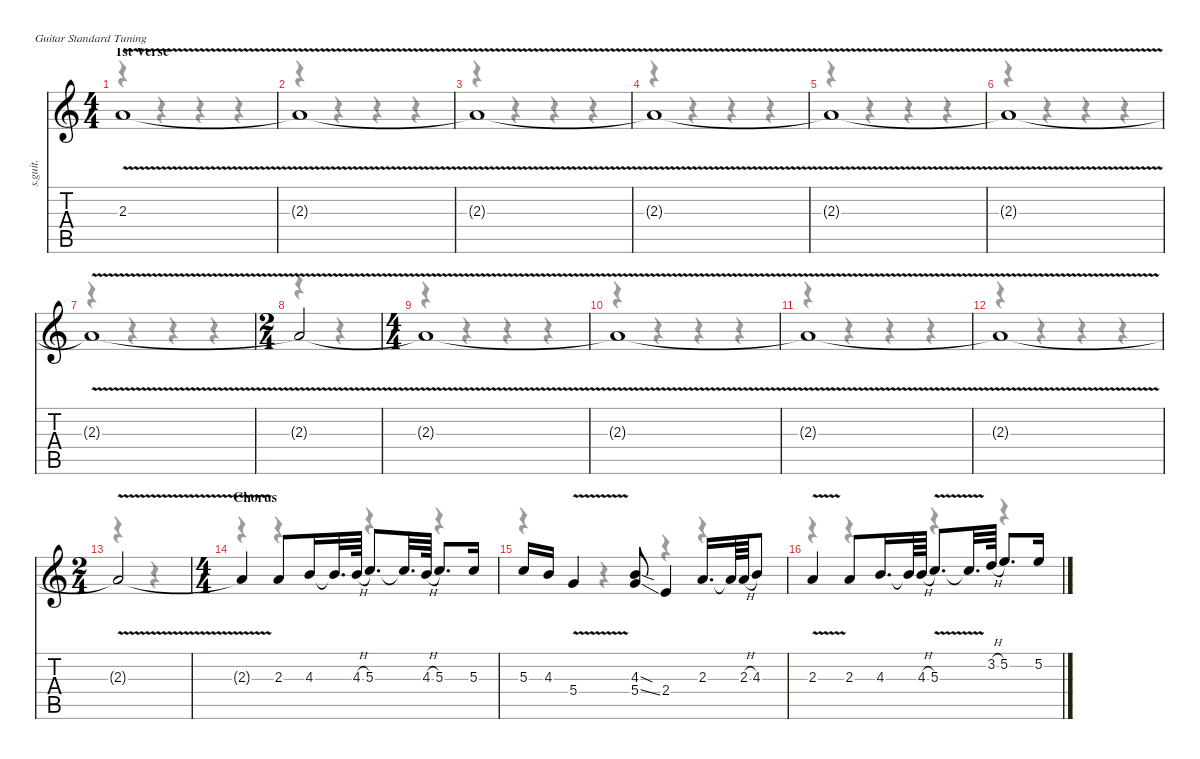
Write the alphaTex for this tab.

\defaultSystemsLayout 4
\hideDynamics
\bracketExtendMode nobrackets
\track ("Kirk Hammett (Clean)" "s.guit.") {instrument electricguitarclean}
\staff {score tabs}
\tuning (E4 B3 G3 D3 A2 E2)
\voice
\ts (4 4)
\section ("" "1st Verse")
\tempo (69 hide)
\clef g2
\ks c
2.3{v t}.1{lyrics (0 "") lyrics (1 "") lyrics (2 "") lyrics (3 "") lyrics (4 "") dy mf} |
2.3{v t}.1{lyrics (0 "") lyrics (1 "") lyrics (2 "") lyrics (3 "") lyrics (4 "")} |
2.3{v t}.1{lyrics (0 "") lyrics (1 "") lyrics (2 "") lyrics (3 "") lyrics (4 "")} |
2.3{v t}.1{lyrics (0 "") lyrics (1 "") lyrics (2 "") lyrics (3 "") lyrics (4 "")} |
2.3{v t}.1{lyrics (0 "") lyrics (1 "") lyrics (2 "") lyrics (3 "") lyrics (4 "")} |
2.3{v t}.1{lyrics (0 "") lyrics (1 "") lyrics (2 "") lyrics (3 "") lyrics (4 "")} |
2.3{v t}.1{lyrics (0 "") lyrics (1 "") lyrics (2 "") lyrics (3 "") lyrics (4 "")} |
\ts (2 4)
\beaming (8 2 2 2 2)
2.3{v t}.2{lyrics (0 "") lyrics (1 "") lyrics (2 "") lyrics (3 "") lyrics (4 "")} |
\ts (4 4)
\beaming (8 2 2 2 2)
2.3{v t}.1{lyrics (0 "") lyrics (1 "") lyrics (2 "") lyrics (3 "") lyrics (4 "")} |
2.3{v t}.1{lyrics (0 "") lyrics (1 "") lyrics (2 "") lyrics (3 "") lyrics (4 "")} |
2.3{v t}.1{lyrics (0 "") lyrics (1 "") lyrics (2 "") lyrics (3 "") lyrics (4 "")} |
2.3{v t}.1{lyrics (0 "") lyrics (1 "") lyrics (2 "") lyrics (3 "") lyrics (4 "")} |
\ts (2 4)
\beaming (8 2 2 2 2)
2.3{v t}.2{lyrics (0 "") lyrics (1 "") lyrics (2 "") lyrics (3 "") lyrics (4 "")} |
\ts (4 4)
\beaming (8 2 2 2 2)
\section ("" "Chorus")
2.3{v t}.4{lyrics (0 "") lyrics (1 "") lyrics (2 "") lyrics (3 "") lyrics (4 "") dy fff} 2.3.8{lyrics (0 "") lyrics (1 "") lyrics (2 "") lyrics (3 "") lyrics (4 "")} 4.3.16{lyrics (0 "") lyrics (1 "") lyrics (2 "") lyrics (3 "") lyrics (4 "")} 4.3{t}.32{d lyrics (0 "") lyrics (1 "") lyrics (2 "") lyrics (3 "") lyrics (4 "")} 4.3{h}.64{lyrics (0 "") lyrics (1 "") lyrics (2 "") lyrics (3 "") lyrics (4 "")} 5.3.8{d lyrics (0 "") lyrics (1 "") lyrics (2 "") lyrics (3 "") lyrics (4 "")} 5.3{t}.32{d lyrics (0 "") lyrics (1 "") lyrics (2 "") lyrics (3 "") lyrics (4 "")} 4.3{h}.64{lyrics (0 "") lyrics (1 "") lyrics (2 "") lyrics (3 "") lyrics (4 "")} 5.3.8{d lyrics (0 "") lyrics (1 "") lyrics (2 "") lyrics (3 "") lyrics (4 "")} 5.3.16{lyrics (0 "") lyrics (1 "") lyrics (2 "") lyrics (3 "") lyrics (4 "")} |
5.3.16{lyrics (0 "") lyrics (1 "") lyrics (2 "") lyrics (3 "") lyrics (4 "")} 4.3.16{lyrics (0 "") lyrics (1 "") lyrics (2 "") lyrics (3 "") lyrics (4 "")} 5.4{v}.4{lyrics (0 "") lyrics (1 "") lyrics (2 "") lyrics (3 "") lyrics (4 "")} (4.3{sod} 5.4{ss}).8{lyrics (0 "") lyrics (1 "") lyrics (2 "") lyrics (3 "") lyrics (4 "")} 2.4.4{lyrics (0 "") lyrics (1 "") lyrics (2 "") lyrics (3 "") lyrics (4 "")} 2.3.16{d lyrics (0 "") lyrics (1 "") lyrics (2 "") lyrics (3 "") lyrics (4 "")} 2.3{t}.64{lyrics (0 "") lyrics (1 "") lyrics (2 "") lyrics (3 "") lyrics (4 "")} 2.3{h}.64{lyrics (0 "") lyrics (1 "") lyrics (2 "") lyrics (3 "") lyrics (4 "")} 4.3.8{lyrics (0 "") lyrics (1 "") lyrics (2 "") lyrics (3 "") lyrics (4 "")} |
2.3{v}.4{lyrics (0 "") lyrics (1 "") lyrics (2 "") lyrics (3 "") lyrics (4 "")} 2.3.8{lyrics (0 "") lyrics (1 "") lyrics (2 "") lyrics (3 "") lyrics (4 "")} 4.3.16{d lyrics (0 "") lyrics (1 "") lyrics (2 "") lyrics (3 "") lyrics (4 "")} 4.3{t}.64{lyrics (0 "") lyrics (1 "") lyrics (2 "") lyrics (3 "") lyrics (4 "")} 4.3{h}.64{lyrics (0 "") lyrics (1 "") lyrics (2 "") lyrics (3 "") lyrics (4 "")} 5.3{v}.8{d lyrics (0 "") lyrics (1 "") lyrics (2 "") lyrics (3 "") lyrics (4 "")} 5.3{v t}.32{d lyrics (0 "") lyrics (1 "") lyrics (2 "") lyrics (3 "") lyrics (4 "")} 3.2{h}.64{lyrics (0 "") lyrics (1 "") lyrics (2 "") lyrics (3 "") lyrics (4 "")} 5.2.8{d lyrics (0 "") lyrics (1 "") lyrics (2 "") lyrics (3 "") lyrics (4 "")} 5.2.16{lyrics (0 "") lyrics (1 "") lyrics (2 "") lyrics (3 "") lyrics (4 "")}
\voice
\clef g2
\ottava regular
\simile none
\ks c
r.4{dy f} r.4 r.4 r.4 |
r.4 r.4 r.4 r.4 |
r.4 r.4 r.4 r.4 |
r.4 r.4 r.4 r.4 |
r.4 r.4 r.4 r.4 |
r.4 r.4 r.4 r.4 |
r.4 r.4 r.4 r.4 |
r.4 r.4 |
r.4 r.4 r.4 r.4 |
r.4 r.4 r.4 r.4 |
r.4 r.4 r.4 r.4 |
r.4 r.4 r.4 r.4 |
r.4 r.4 |
r.4 r.4 r.4 r.4 |
r.4 r.4 r.4 r.4 |
r.4 r.4 r.4 r.4
